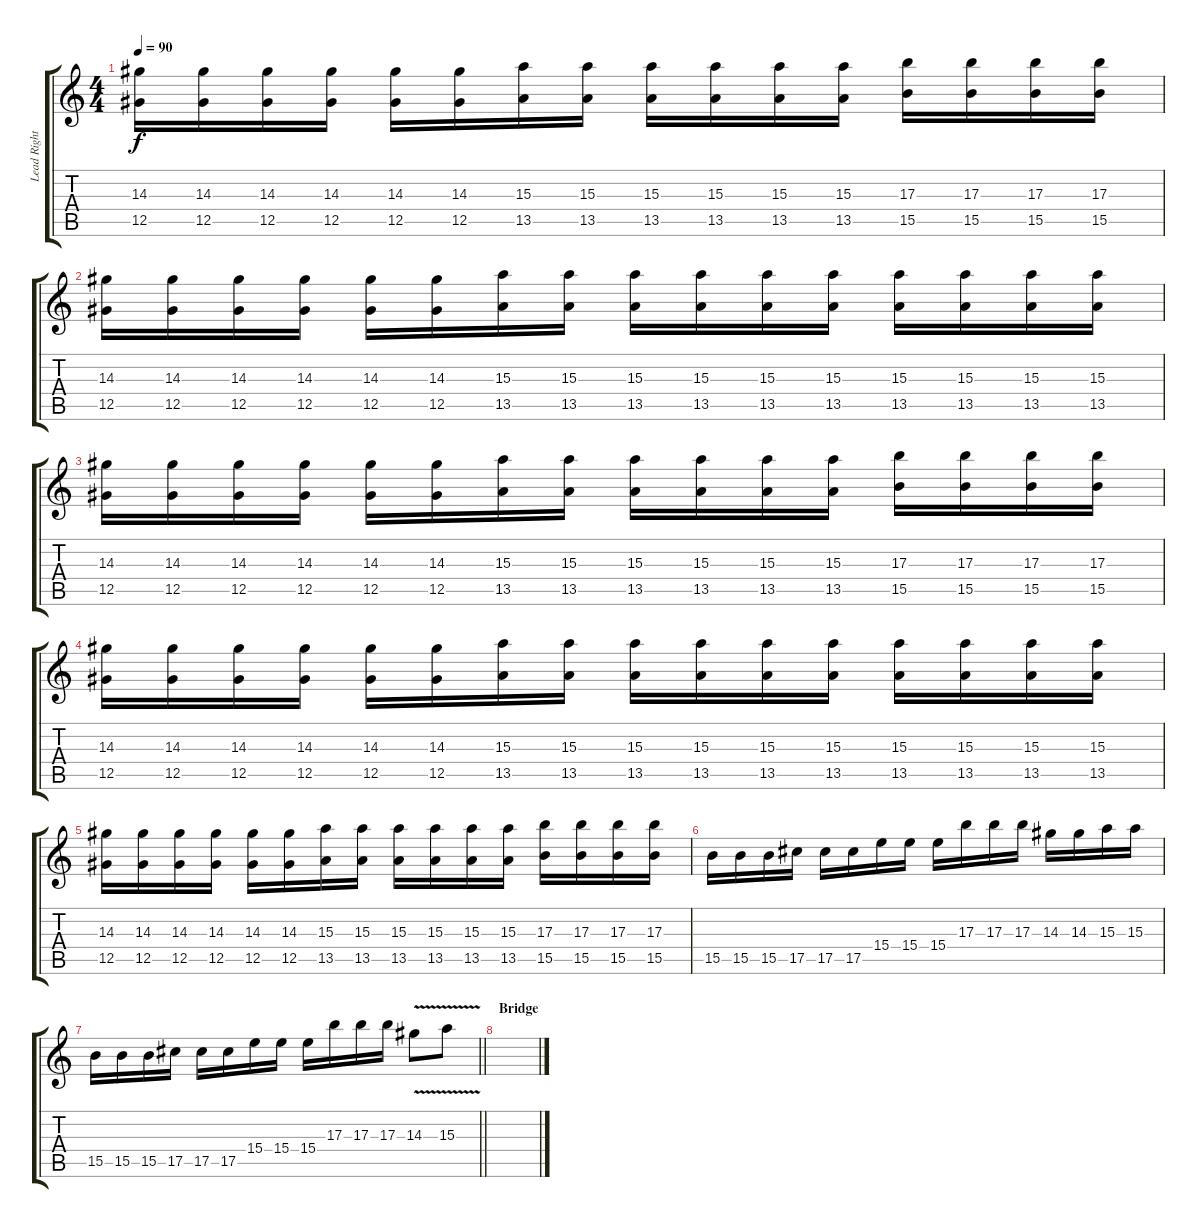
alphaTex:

\track ("Lead Right" "Lead Right") {instrument overdrivenguitar}
\staff {score tabs}
\tuning (Eb4 Bb3 Gb3 Db3 Ab2 Db2) {hide}
\ts (4 4)
\tempo 90
\clef g2
\ks c
(14.3 12.5).16{dy f} (14.3 12.5).16 (14.3 12.5).16 (14.3 12.5).16 (14.3 12.5).16 (14.3 12.5).16 (15.3 13.5).16 (15.3 13.5).16 (15.3 13.5).16 (15.3 13.5).16 (15.3 13.5).16 (15.3 13.5).16 (17.3 15.5).16 (17.3 15.5).16 (17.3 15.5).16 (17.3 15.5).16 |
(14.3 12.5).16 (14.3 12.5).16 (14.3 12.5).16 (14.3 12.5).16 (14.3 12.5).16 (14.3 12.5).16 (15.3 13.5).16 (15.3 13.5).16 (15.3 13.5).16 (15.3 13.5).16 (15.3 13.5).16 (15.3 13.5).16 (15.3 13.5).16 (15.3 13.5).16 (15.3 13.5).16 (15.3 13.5).16 |
(14.3 12.5).16 (14.3 12.5).16 (14.3 12.5).16 (14.3 12.5).16 (14.3 12.5).16 (14.3 12.5).16 (15.3 13.5).16 (15.3 13.5).16 (15.3 13.5).16 (15.3 13.5).16 (15.3 13.5).16 (15.3 13.5).16 (17.3 15.5).16 (17.3 15.5).16 (17.3 15.5).16 (17.3 15.5).16 |
(14.3 12.5).16 (14.3 12.5).16 (14.3 12.5).16 (14.3 12.5).16 (14.3 12.5).16 (14.3 12.5).16 (15.3 13.5).16 (15.3 13.5).16 (15.3 13.5).16 (15.3 13.5).16 (15.3 13.5).16 (15.3 13.5).16 (15.3 13.5).16 (15.3 13.5).16 (15.3 13.5).16 (15.3 13.5).16 |
(14.3 12.5).16 (14.3 12.5).16 (14.3 12.5).16 (14.3 12.5).16 (14.3 12.5).16 (14.3 12.5).16 (15.3 13.5).16 (15.3 13.5).16 (15.3 13.5).16 (15.3 13.5).16 (15.3 13.5).16 (15.3 13.5).16 (17.3 15.5).16 (17.3 15.5).16 (17.3 15.5).16 (17.3 15.5).16 |
15.5.16 15.5.16 15.5.16 17.5.16 17.5.16 17.5.16 15.4.16 15.4.16 15.4.16 17.3.16 17.3.16 17.3.16 14.3.16 14.3.16 15.3.16 15.3.16 |
\barLineRight lightlight
15.5.16 15.5.16 15.5.16 17.5.16 17.5.16 17.5.16 15.4.16 15.4.16 15.4.16 17.3.16 17.3.16 17.3.16 14.3{v}.8 15.3{v}.8 |
\section ("" "Bridge")
